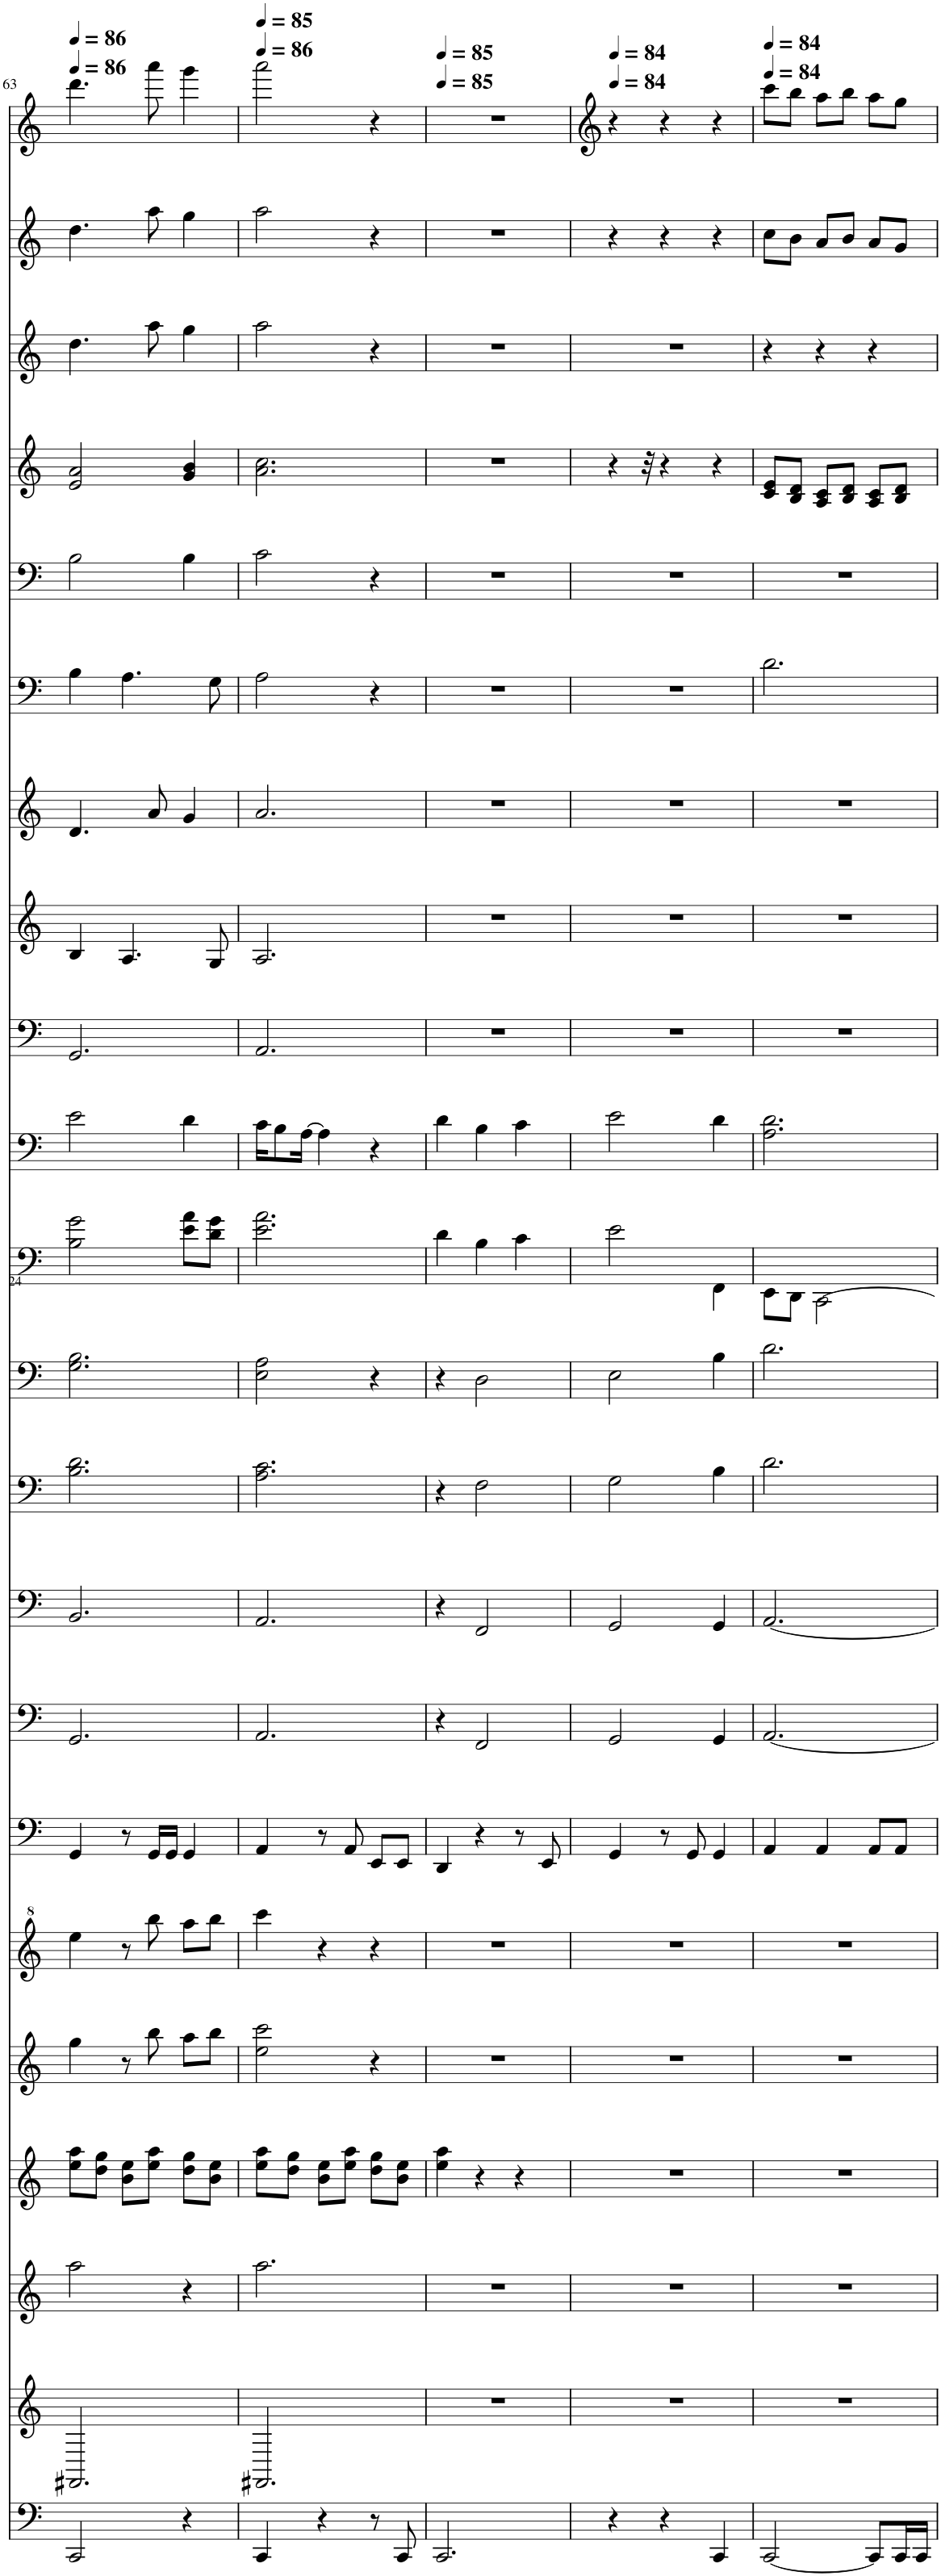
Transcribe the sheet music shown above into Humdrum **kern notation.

**kern	**kern	**kern	**kern	**kern	**kern	**kern	**kern	**kern	**kern	**kern	**kern	**kern	**kern	**kern	**kern	**kern	**kern	**kern	**kern	**kern	**kern
*part22	*part21	*part20	*part19	*part18	*part17	*part16	*part15	*part14	*part13	*part12	*part11	*part10	*part9	*part8	*part7	*part6	*part5	*part4	*part3	*part2	*part1
*staff22	*staff21	*staff20	*staff19	*staff18	*staff17	*staff16	*staff15	*staff14	*staff13	*staff12	*staff11	*staff10	*staff9	*staff8	*staff7	*staff6	*staff5	*staff4	*staff3	*staff2	*staff1
*I"Bass Drum	*I"Cymbals	*I"Triangle / Chimes	*I"Celesta	*I"Vibraphone	*I"Glockenspiel	*I"Timpani+	*I"Tuba	*I"B. Trombones	*I"Euphonium	*I"Trombones	*I"Trumpets	*I"Horns	*I"Baritone Sax	*I"Tenor Sax	*I"Alto Sax	*I"Bassoons	*I"B. Clarinet	*I"Clarinets	*I"Oboes	*I"Flutes	*I"P. Flute
*	*	*I'Ch	*	*	*	*	*	*	*	*	*	*	*	*	*	*	*	*	*	*	*
!!LO:PB:g=z
*clefF4	*clefF4	*clefG2	*clefG2	*clefG2	*clefG^2	*clefF4	*clefF4	*clefF4	*clefF4	*clefF4	*clefG2	*clefG2	*clefF4	*clefG2	*clefG2	*clefF4	*clefF4	*clefG2	*clefG2	*clefG2	*clefG^2
*k[]	*k[]	*k[]	*k[]	*k[]	*k[]	*k[]	*k[]	*k[]	*k[]	*k[]	*k[]	*k[]	*k[]	*k[]	*k[]	*k[]	*k[]	*k[]	*k[]	*k[]	*k[]
*M3/4	*M3/4	*M3/4	*M3/4	*M3/4	*M3/4	*M3/4	*M3/4	*M3/4	*M3/4	*M3/4	*M3/4	*M3/4	*M3/4	*M3/4	*M3/4	*M3/4	*M3/4	*M3/4	*M3/4	*M3/4	*M3/4
=63	=63	=63	=63	=63	=63	=63	=63	=63	=63	=63	=63	=63	=63	=63	=63	=63	=63	=63	=63	=63	=63
2CC/	2.FF#X/	2aa\	8ee\ 8aa\L	4gg\	4eee\	4GG/	2.GG/	2.BB/	2.B\ 2.d\	2.G\ 2.B\	2B\ 2g\	2e\	2.GG/	4B/	4.d/	4B\	2B\	2e/ 2a/	4.dd\	4.dd\	4.ddd\
.	.	.	8dd\ 8gg\J	.	.	.	.	.	.	.	.	.	.	.	.	.	.	.	.	.	.
.	.	.	8b\ 8ee\L	8r	8r	8r	.	.	.	.	.	.	.	4.A/	.	4.A\	.	.	.	.	.
.	.	.	8ee\ 8aa\J	8bb\	8bbb\	16GG/LL	.	.	.	.	.	.	.	.	8a/	.	.	.	8aa\	8aa\	8aaa\
.	.	.	.	.	.	16GG/JJ	.	.	.	.	.	.	.	.	.	.	.	.	.	.	.
4r	.	4r	8dd\ 8gg\L	8aa\L	8aaa\L	4GG/	.	.	.	.	8e\ 8a\L	4d\	.	.	4g/	.	4B\	4g/ 4b/	4gg\	4gg\	4ggg\
.	.	.	8b\ 8ee\J	8bb\J	8bbb\J	.	.	.	.	.	8d\ 8g\J	.	.	8G/	.	8G\	.	.	.	.	.
=64	=64	=64	=64	=64	=64	=64	=64	=64	=64	=64	=64	=64	=64	=64	=64	=64	=64	=64	=64	=64	=64
4CC/	2.FF#X/	2.aa\	8ee\ 8aa\L	2ee\ 2ccc\	4cccc\	4AA/	2.AA/	2.AA/	2.A\ 2.c\	2E\ 2A\	2.e\ 2.a\	16c\KL	2.AA/	2.A/	2.a/	2A\	2c\	2.a\ 2.cc\	2aa\	2aa\	2aaa\
.	.	.	.	.	.	.	.	.	.	.	.	8B\	.	.	.	.	.	.	.	.	.
.	.	.	8dd\ 8gg\J	.	.	.	.	.	.	.	.	.	.	.	.	.	.	.	.	.	.
.	.	.	.	.	.	.	.	.	.	.	.	[16A\Jk	.	.	.	.	.	.	.	.	.
4r	.	.	8b\ 8ee\L	.	4r	8r	.	.	.	.	.	4A\]	.	.	.	.	.	.	.	.	.
.	.	.	8ee\ 8aa\J	.	.	8AA/	.	.	.	.	.	.	.	.	.	.	.	.	.	.	.
8r	.	.	8dd\ 8gg\L	4r	4r	8EE/L	.	.	.	4r	.	4r	.	.	.	4r	4r	.	4r	4r	4r
8CC/	.	.	8b\ 8ee\J	.	.	8EE/J	.	.	.	.	.	.	.	.	.	.	.	.	.	.	.
=65	=65	=65	=65	=65	=65	=65	=65	=65	=65	=65	=65	=65	=65	=65	=65	=65	=65	=65	=65	=65	=65
2.CC/	2.r	2.r	4ee\ 4aa\	2.r	2.r	4DD/	4r	4r	4r	4r	4d\	4d\	2.r	2.r	2.r	2.r	2.r	2.r	2.r	2.r	2.r
.	.	.	4r	.	.	4r	2FF/	2FF/	2F\	2D\	4B\	4B\	.	.	.	.	.	.	.	.	.
.	.	.	4r	.	.	8r	.	.	.	.	4c\	4c\	.	.	.	.	.	.	.	.	.
.	.	.	.	.	.	8EE/	.	.	.	.	.	.	.	.	.	.	.	.	.	.	.
=66	=66	=66	=66	=66	=66	=66	=66	=66	=66	=66	=66	=66	=66	=66	=66	=66	=66	=66	=66	=66	=66
4r	2.r	2.r	2.r	2.r	2.r	4GG/	2GG/	2GG/	2G\	2E\	2e\	2e\	2.r	2.r	2.r	2.r	2.r	4r	2.r	4r	4r
4r	.	.	.	.	.	8r	.	.	.	.	.	.	.	.	.	.	.	32r	.	4r	4r
.	.	.	.	.	.	.	.	.	.	.	.	.	.	.	.	.	.	4r	.	.	.
.	.	.	.	.	.	8GG/	.	.	.	.	.	.	.	.	.	.	.	.	.	.	.
4CC/	.	.	.	.	.	4GG/	4GG/	4GG/	4B\	4B\	4d\	4d\	.	.	.	.	.	.	.	4r	4r
.	.	.	.	.	.	.	.	.	.	.	.	.	.	.	.	.	.	4r	.	.	.
32ryy	32ryy	32ryy	32ryy	32ryy	32ryy	32ryy	32ryy	32ryy	32ryy	32ryy	32ryy	32ryy	32ryy	32ryy	32ryy	32ryy	32ryy	.	32ryy	32ryy	32ryy
=67	=67	=67	=67	=67	=67	=67	=67	=67	=67	=67	=67	=67	=67	=67	=67	=67	=67	=67	=67	=67	=67
[2CC/	2.r	2.r	2.r	2.r	2.r	4AA/	[2.AA/	[2.AA/	2.d\	2.d\	8c\L	2.A\ 2.d\	2.r	2.r	2.r	2.d\	2.r	8c/ 8e/L	4r	8cc\L	8ccc\L
.	.	.	.	.	.	.	.	.	.	.	8B\J	.	.	.	.	.	.	8B/ 8d/J	.	8b\J	8bb\J
.	.	.	.	.	.	4AA/	.	.	.	.	[2A\	.	.	.	.	.	.	8A/ 8c/L	4r	8a/L	8aa\L
.	.	.	.	.	.	.	.	.	.	.	.	.	.	.	.	.	.	8B/ 8d/J	.	8b/J	8bb\J
8CC/L]	.	.	.	.	.	8AA/L	.	.	.	.	.	.	.	.	.	.	.	8A/ 8c/L	4r	8a/L	8aa\L
16CC/L	.	.	.	.	.	8AA/J	.	.	.	.	.	.	.	.	.	.	.	8B/ 8d/J	.	8g/J	8gg\J
16CC/JJ	.	.	.	.	.	.	.	.	.	.	.	.	.	.	.	.	.	.	.	.	.
=	=	=	=	=	=	=	=	=	=	=	=	=	=	=	=	=	=	=	=	=	=
*-	*-	*-	*-	*-	*-	*-	*-	*-	*-	*-	*-	*-	*-	*-	*-	*-	*-	*-	*-	*-	*-
